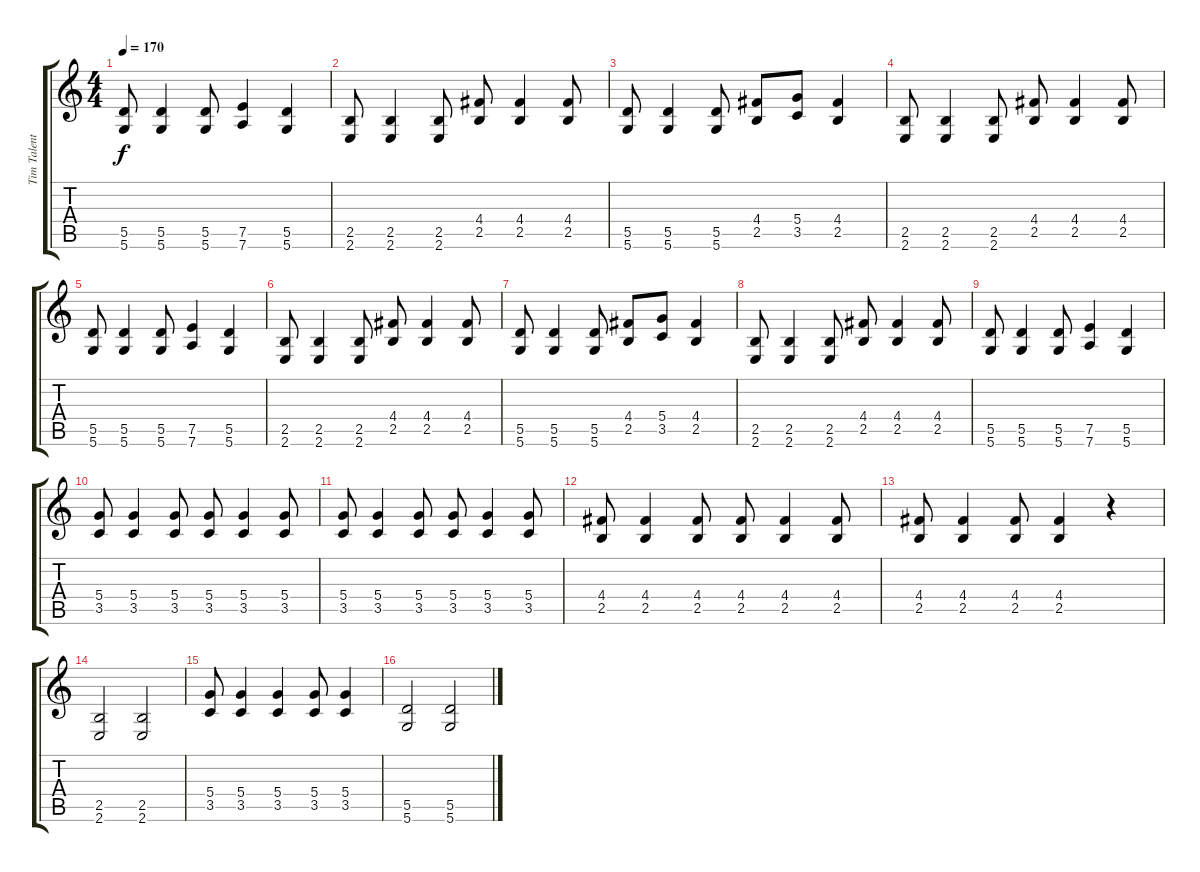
\track ("Tim Talent" "Tim Talent") {instrument distortionguitar}
\staff {score tabs}
\tuning (E4 B3 G3 D3 A2 D2) {hide}
\ts (4 4)
\tempo 170
\clef g2
\ks c
(5.5 5.6).8{dy f} (5.5 5.6).4 (5.5 5.6).8 (7.5 7.6).4 (5.5 5.6).4 |
(2.5 2.6).8 (2.5 2.6).4 (2.5 2.6).8 (4.4 2.5).8 (4.4 2.5).4 (4.4 2.5).8 |
(5.5 5.6).8 (5.5 5.6).4 (5.5 5.6).8 (4.4 2.5).8 (5.4 3.5).8 (4.4 2.5).4 |
(2.5 2.6).8 (2.5 2.6).4 (2.5 2.6).8 (4.4 2.5).8 (4.4 2.5).4 (4.4 2.5).8 |
(5.5 5.6).8 (5.5 5.6).4 (5.5 5.6).8 (7.5 7.6).4 (5.5 5.6).4 |
(2.5 2.6).8 (2.5 2.6).4 (2.5 2.6).8 (4.4 2.5).8 (4.4 2.5).4 (4.4 2.5).8 |
(5.5 5.6).8 (5.5 5.6).4 (5.5 5.6).8 (4.4 2.5).8 (5.4 3.5).8 (4.4 2.5).4 |
(2.5 2.6).8 (2.5 2.6).4 (2.5 2.6).8 (4.4 2.5).8 (4.4 2.5).4 (4.4 2.5).8 |
(5.5 5.6).8 (5.5 5.6).4 (5.5 5.6).8 (7.5 7.6).4 (5.5 5.6).4 |
(5.4 3.5).8 (5.4 3.5).4 (5.4 3.5).8 (5.4 3.5).8 (5.4 3.5).4 (5.4 3.5).8 |
(5.4 3.5).8 (5.4 3.5).4 (5.4 3.5).8 (5.4 3.5).8 (5.4 3.5).4 (5.4 3.5).8 |
(4.4 2.5).8 (4.4 2.5).4 (4.4 2.5).8 (4.4 2.5).8 (4.4 2.5).4 (4.4 2.5).8 |
(4.4 2.5).8 (4.4 2.5).4 (4.4 2.5).8 (4.4 2.5).4 r.4 |
(2.5 2.6).2 (2.5 2.6).2 |
(5.4 3.5).8 (5.4 3.5).4 (5.4 3.5).4 (5.4 3.5).8 (5.4 3.5).4 |
(5.5 5.6).2 (5.5 5.6).2
